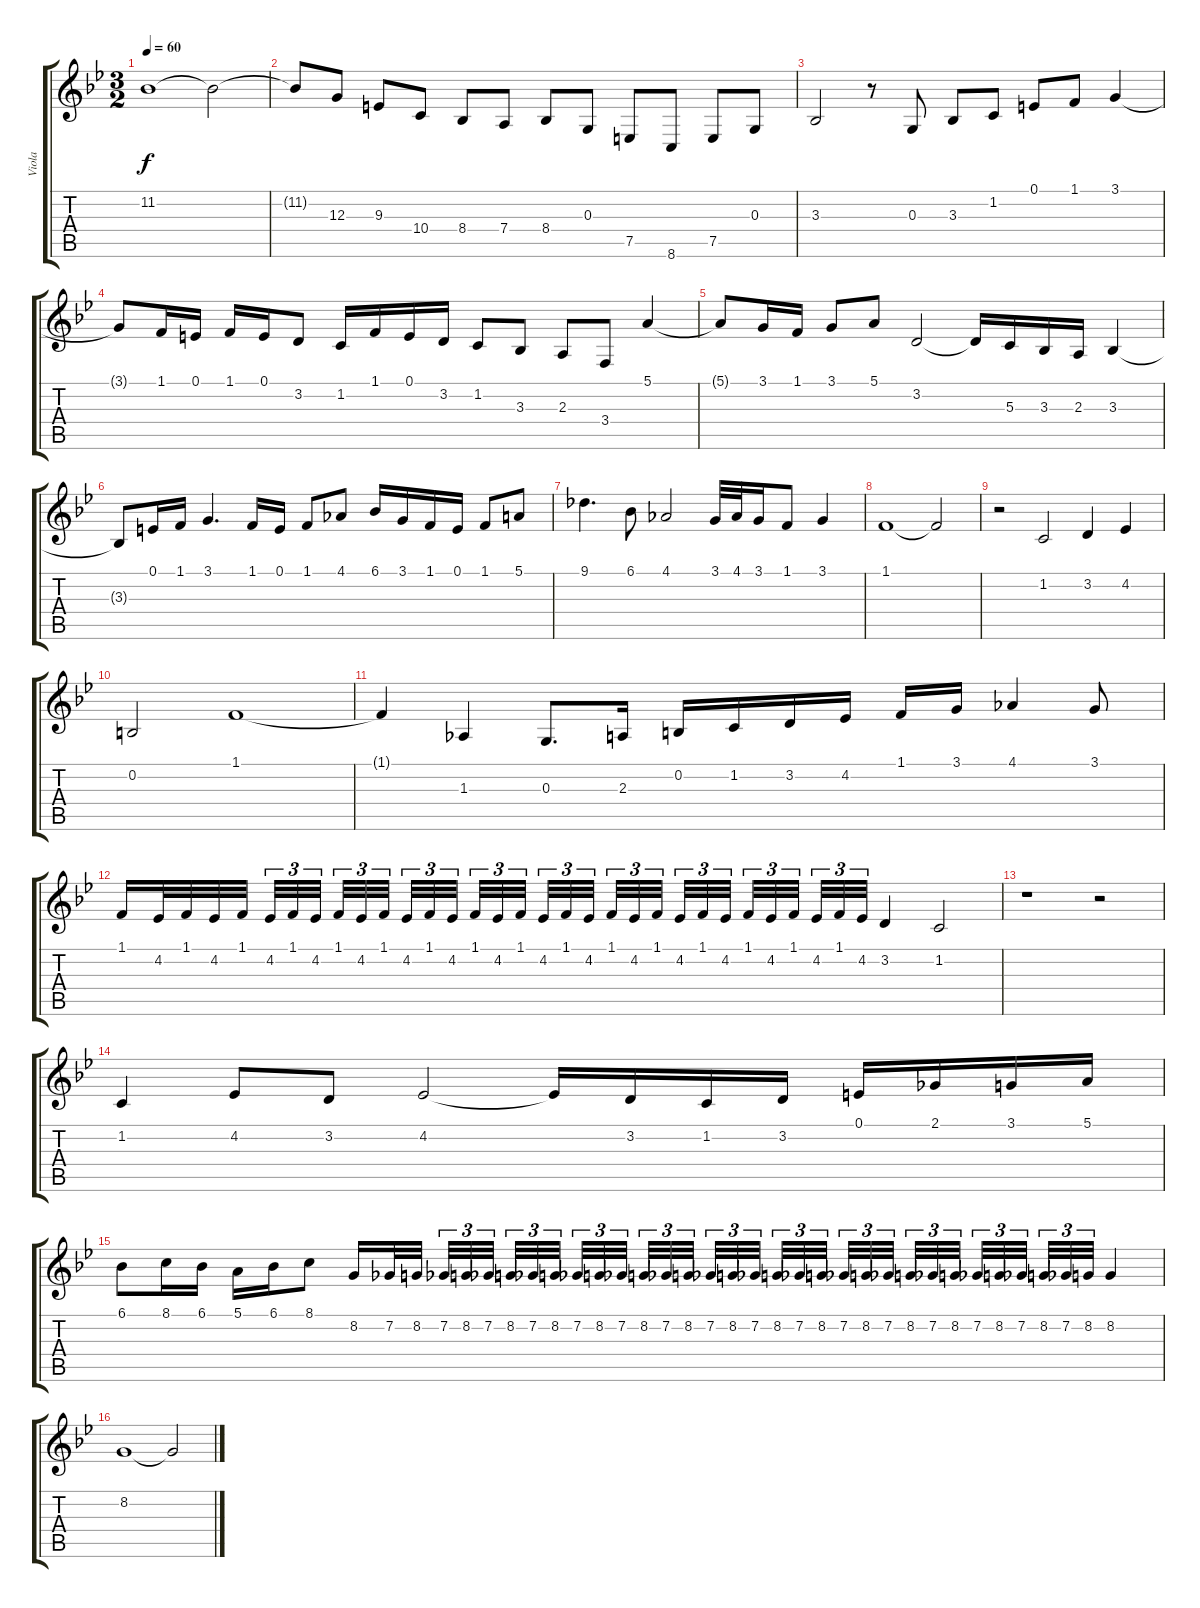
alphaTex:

\track ("Viola" "Viola") {instrument viola}
\staff {score tabs}
\tuning (E4 B3 G3 D3 A2 E2) {hide}
\ts (3 2)
\tempo 60
\clef g2
\ks gminor
11.2.1{dy f} 11.2{t}.2 |
11.2{t}.8 12.3.8 9.3.8 10.4.8 8.4.8 7.4.8 8.4.8 0.3.8 7.5.8 8.6.8 7.5.8 0.3.8 |
3.3.2 r.8 0.3.8 3.3.8 1.2.8 0.1.8 1.1.8 3.1.4 |
3.1{t}.8 1.1.16 0.1.16 1.1.16 0.1.16 3.2.8 1.2.16 1.1.16 0.1.16 3.2.16 1.2.8 3.3.8 2.3.8 3.4.8 5.1.4 |
5.1{t}.8 3.1.16 1.1.16 3.1.8 5.1.8 3.2.2 3.2{t}.16 5.3.16 3.3.16 2.3.16 3.3.4 |
3.3{t}.8 0.1.16 1.1.16 3.1.4{d} 1.1.16 0.1.16 1.1.8 4.1.8 6.1.16 3.1.16 1.1.16 0.1.16 1.1.8 5.1.8 |
9.1.4{d} 6.1.8 4.1.2 3.1.32 4.1.32 3.1.16 1.1.8 3.1.4 |
1.1.1 1.1{t}.2 |
r.2 1.2.2 3.2.4 4.2.4 |
0.2.2 1.1.1 |
1.1{t}.4 1.3.4 0.3.8{d} 2.3.16 0.2.16 1.2.16 3.2.16 4.2.16 1.1.16 3.1.16 4.1.4 3.1.8 |
1.1.16 4.2.32 1.1.32 4.2.32 1.1.32{beam splitsecondary} 4.2.32{tu (3 2)} 1.1.32{tu (3 2)} 4.2.32{tu (3 2) beam splitsecondary} 1.1.32{tu (3 2)} 4.2.32{tu (3 2)} 1.1.32{tu (3 2) beam splitsecondary} 4.2.32{tu (3 2)} 1.1.32{tu (3 2)} 4.2.32{tu (3 2) beam splitsecondary} 1.1.32{tu (3 2)} 4.2.32{tu (3 2)} 1.1.32{tu (3 2) beam splitsecondary} 4.2.32{tu (3 2)} 1.1.32{tu (3 2)} 4.2.32{tu (3 2)} 1.1.32{tu (3 2)} 4.2.32{tu (3 2)} 1.1.32{tu (3 2) beam splitsecondary} 4.2.32{tu (3 2)} 1.1.32{tu (3 2)} 4.2.32{tu (3 2) beam splitsecondary} 1.1.32{tu (3 2)} 4.2.32{tu (3 2)} 1.1.32{tu (3 2) beam splitsecondary} 4.2.32{tu (3 2)} 1.1.32{tu (3 2)} 4.2.32{tu (3 2)} 3.2.4 1.2.2 |
r.1 r.2 |
1.2.4 4.2.8 3.2.8 4.2.2 4.2{t}.16 3.2.16 1.2.16 3.2.16 0.1.16 2.1.16 3.1.16 5.1.16 |
6.1.8 8.1.16 6.1.16 5.1.16 6.1.16 8.1.8 8.2.16 7.2.32 8.2.32{beam splitsecondary} 7.2.32{tu (3 2)} 8.2.32{tu (3 2)} 7.2.32{tu (3 2) beam splitsecondary} 8.2.32{tu (3 2)} 7.2.32{tu (3 2)} 8.2.32{tu (3 2) beam splitsecondary} 7.2.32{tu (3 2)} 8.2.32{tu (3 2)} 7.2.32{tu (3 2) beam splitsecondary} 8.2.32{tu (3 2)} 7.2.32{tu (3 2)} 8.2.32{tu (3 2) beam splitsecondary} 7.2.32{tu (3 2)} 8.2.32{tu (3 2)} 7.2.32{tu (3 2) beam splitsecondary} 8.2.32{tu (3 2)} 7.2.32{tu (3 2)} 8.2.32{tu (3 2)} 7.2.32{tu (3 2)} 8.2.32{tu (3 2)} 7.2.32{tu (3 2) beam splitsecondary} 8.2.32{tu (3 2)} 7.2.32{tu (3 2)} 8.2.32{tu (3 2) beam splitsecondary} 7.2.32{tu (3 2)} 8.2.32{tu (3 2)} 7.2.32{tu (3 2) beam splitsecondary} 8.2.32{tu (3 2)} 7.2.32{tu (3 2)} 8.2.32{tu (3 2)} 8.2.4 |
8.2.1 8.2{t}.2
